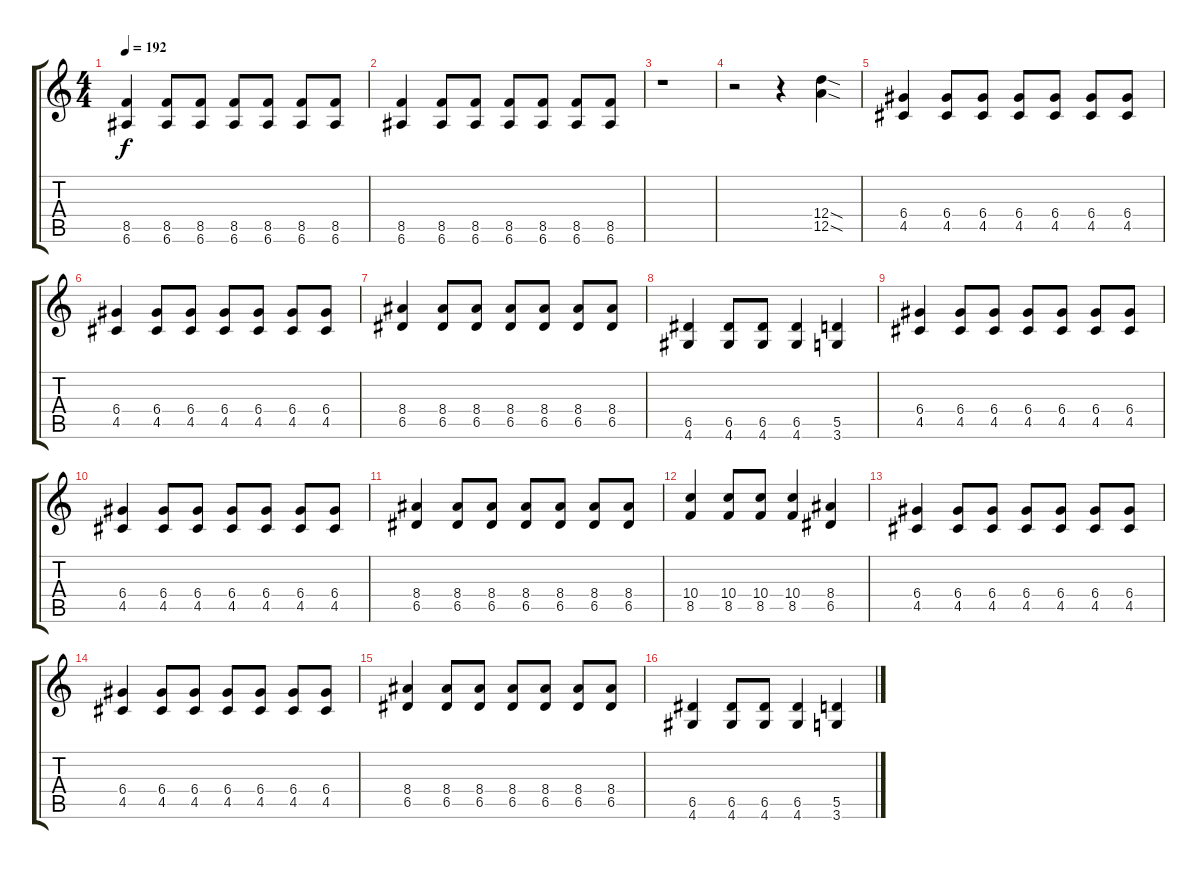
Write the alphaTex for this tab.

\track "" {instrument overdrivenguitar}
\staff {score tabs}
\tuning (E4 B3 G3 D3 A2 E2) {hide}
\ts (4 4)
\tempo 192
\clef g2
\ks c
(8.5 6.6).4{dy f} (8.5 6.6).8 (8.5 6.6).8 (8.5 6.6).8 (8.5 6.6).8 (8.5 6.6).8 (8.5 6.6).8 |
(8.5 6.6).4 (8.5 6.6).8 (8.5 6.6).8 (8.5 6.6).8 (8.5 6.6).8 (8.5 6.6).8 (8.5 6.6).8 |
r.1 |
r.2 r.4 (12.4{sod} 12.5{sod}).4 |
(6.4 4.5).4 (6.4 4.5).8 (6.4 4.5).8 (6.4 4.5).8 (6.4 4.5).8 (6.4 4.5).8 (6.4 4.5).8 |
(6.4 4.5).4 (6.4 4.5).8 (6.4 4.5).8 (6.4 4.5).8 (6.4 4.5).8 (6.4 4.5).8 (6.4 4.5).8 |
(8.4 6.5).4 (8.4 6.5).8 (8.4 6.5).8 (8.4 6.5).8 (8.4 6.5).8 (8.4 6.5).8 (8.4 6.5).8 |
(6.5 4.6).4 (6.5 4.6).8 (6.5 4.6).8 (6.5 4.6).4 (5.5 3.6).4 |
(6.4 4.5).4 (6.4 4.5).8 (6.4 4.5).8 (6.4 4.5).8 (6.4 4.5).8 (6.4 4.5).8 (6.4 4.5).8 |
(6.4 4.5).4 (6.4 4.5).8 (6.4 4.5).8 (6.4 4.5).8 (6.4 4.5).8 (6.4 4.5).8 (6.4 4.5).8 |
(8.4 6.5).4 (8.4 6.5).8 (8.4 6.5).8 (8.4 6.5).8 (8.4 6.5).8 (8.4 6.5).8 (8.4 6.5).8 |
(10.4 8.5).4 (10.4 8.5).8 (10.4 8.5).8 (10.4 8.5).4 (8.4 6.5).4 |
(6.4 4.5).4 (6.4 4.5).8 (6.4 4.5).8 (6.4 4.5).8 (6.4 4.5).8 (6.4 4.5).8 (6.4 4.5).8 |
(6.4 4.5).4 (6.4 4.5).8 (6.4 4.5).8 (6.4 4.5).8 (6.4 4.5).8 (6.4 4.5).8 (6.4 4.5).8 |
(8.4 6.5).4 (8.4 6.5).8 (8.4 6.5).8 (8.4 6.5).8 (8.4 6.5).8 (8.4 6.5).8 (8.4 6.5).8 |
(6.5 4.6).4 (6.5 4.6).8 (6.5 4.6).8 (6.5 4.6).4 (5.5 3.6).4
